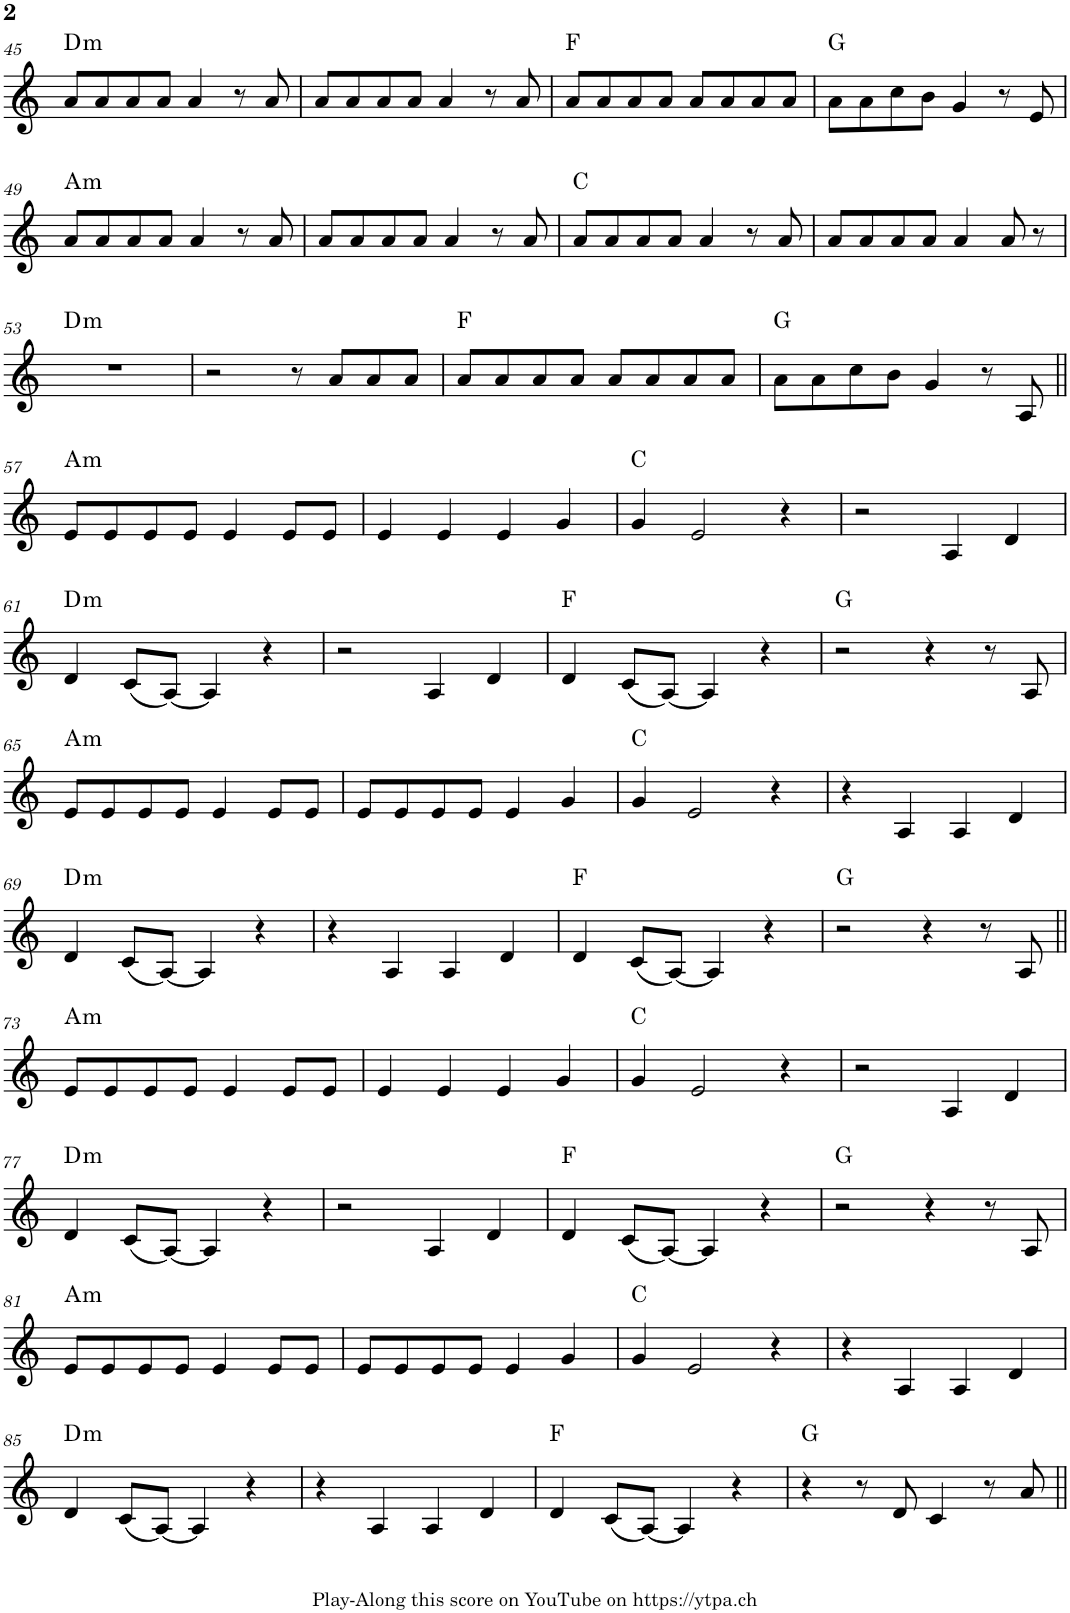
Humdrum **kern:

**kern	**harte
*part1	*part1
*staff1	*
*I"Piano	*
*I'Pno.	*
!!LO:PB:g=z
*clefG2	*
*k[]	*
*M4/4	*
=45	=45
!	!LO:H:kt=m
8a/L	D:min
8a/	.
8a/	.
8a/J	.
4a/	.
8r	.
8a/	.
=46	=46
8a/L	.
8a/	.
8a/	.
8a/J	.
4a/	.
8r	.
8a/	.
=47	=47
8a/L	F:maj
8a/	.
8a/	.
8a/J	.
8a/L	.
8a/	.
8a/	.
8a/J	.
=48	=48
8a\L	G:maj
8a\	.
8cc\	.
8b\J	.
4g/	.
8r	.
8e/	.
!!LO:LB:g=z
=49	=49
!	!LO:H:kt=m
8a/L	A:min
8a/	.
8a/	.
8a/J	.
4a/	.
8r	.
8a/	.
=50	=50
8a/L	.
8a/	.
8a/	.
8a/J	.
4a/	.
8r	.
8a/	.
=51	=51
8a/L	C:maj
8a/	.
8a/	.
8a/J	.
4a/	.
8r	.
8a/	.
=52	=52
8a/L	.
8a/	.
8a/	.
8a/J	.
4a/	.
8a/	.
8r	.
!!LO:LB:g=z
=53	=53
!	!LO:H:kt=m
1r	D:min
=54	=54
2r	.
8r	.
8a/L	.
8a/	.
8a/J	.
=55	=55
8a/L	F:maj
8a/	.
8a/	.
8a/J	.
8a/L	.
8a/	.
8a/	.
8a/J	.
=56	=56
8a\L	G:maj
8a\	.
8cc\	.
8b\J	.
4g/	.
8r	.
8A/	.
!!LO:LB:g=z
=57||	=57||
!	!LO:H:kt=m
8e/L	A:min
8e/	.
8e/	.
8e/J	.
4e/	.
8e/L	.
8e/J	.
=58	=58
4e/	.
4e/	.
4e/	.
4g/	.
=59	=59
4g/	C:maj
2e/	.
4r	.
=60	=60
2r	.
4A/	.
4d/	.
!!LO:LB:g=z
=61	=61
!	!LO:H:kt=m
4d/	D:min
(8c/L	.
[8A/J)	.
4A/]	.
4r	.
=62	=62
2r	.
4A/	.
4d/	.
=63	=63
4d/	F:maj
(8c/L	.
[8A/J)	.
4A/]	.
4r	.
=64	=64
2r	G:maj
4r	.
8r	.
8A/	.
!!LO:LB:g=z
=65	=65
!	!LO:H:kt=m
8e/L	A:min
8e/	.
8e/	.
8e/J	.
4e/	.
8e/L	.
8e/J	.
=66	=66
8e/L	.
8e/	.
8e/	.
8e/J	.
4e/	.
4g/	.
=67	=67
4g/	C:maj
2e/	.
4r	.
=68	=68
4r	.
4A/	.
4A/	.
4d/	.
!!LO:LB:g=z
=69	=69
!	!LO:H:kt=m
4d/	D:min
(8c/L	.
[8A/J)	.
4A/]	.
4r	.
=70	=70
4r	.
4A/	.
4A/	.
4d/	.
=71	=71
4d/	F:maj
(8c/L	.
[8A/J)	.
4A/]	.
4r	.
=72	=72
2r	G:maj
4r	.
8r	.
8A/	.
!!LO:LB:g=z
=73||	=73||
!	!LO:H:kt=m
8e/L	A:min
8e/	.
8e/	.
8e/J	.
4e/	.
8e/L	.
8e/J	.
=74	=74
4e/	.
4e/	.
4e/	.
4g/	.
=75	=75
4g/	C:maj
2e/	.
4r	.
=76	=76
2r	.
4A/	.
4d/	.
!!LO:LB:g=z
=77	=77
!	!LO:H:kt=m
4d/	D:min
(8c/L	.
[8A/J)	.
4A/]	.
4r	.
=78	=78
2r	.
4A/	.
4d/	.
=79	=79
4d/	F:maj
(8c/L	.
[8A/J)	.
4A/]	.
4r	.
=80	=80
2r	G:maj
4r	.
8r	.
8A/	.
!!LO:LB:g=z
=81	=81
!	!LO:H:kt=m
8e/L	A:min
8e/	.
8e/	.
8e/J	.
4e/	.
8e/L	.
8e/J	.
=82	=82
8e/L	.
8e/	.
8e/	.
8e/J	.
4e/	.
4g/	.
=83	=83
4g/	C:maj
2e/	.
4r	.
=84	=84
4r	.
4A/	.
4A/	.
4d/	.
!!LO:LB:g=z
=85	=85
!	!LO:H:kt=m
4d/	D:min
(8c/L	.
[8A/J)	.
4A/]	.
4r	.
=86	=86
4r	.
4A/	.
4A/	.
4d/	.
=87	=87
4d/	F:maj
(8c/L	.
[8A/J)	.
4A/]	.
4r	.
=88	=88
4r	G:maj
8r	.
8d/	.
4c/	.
8r	.
8a/	.
=||	=||
*-	*-
